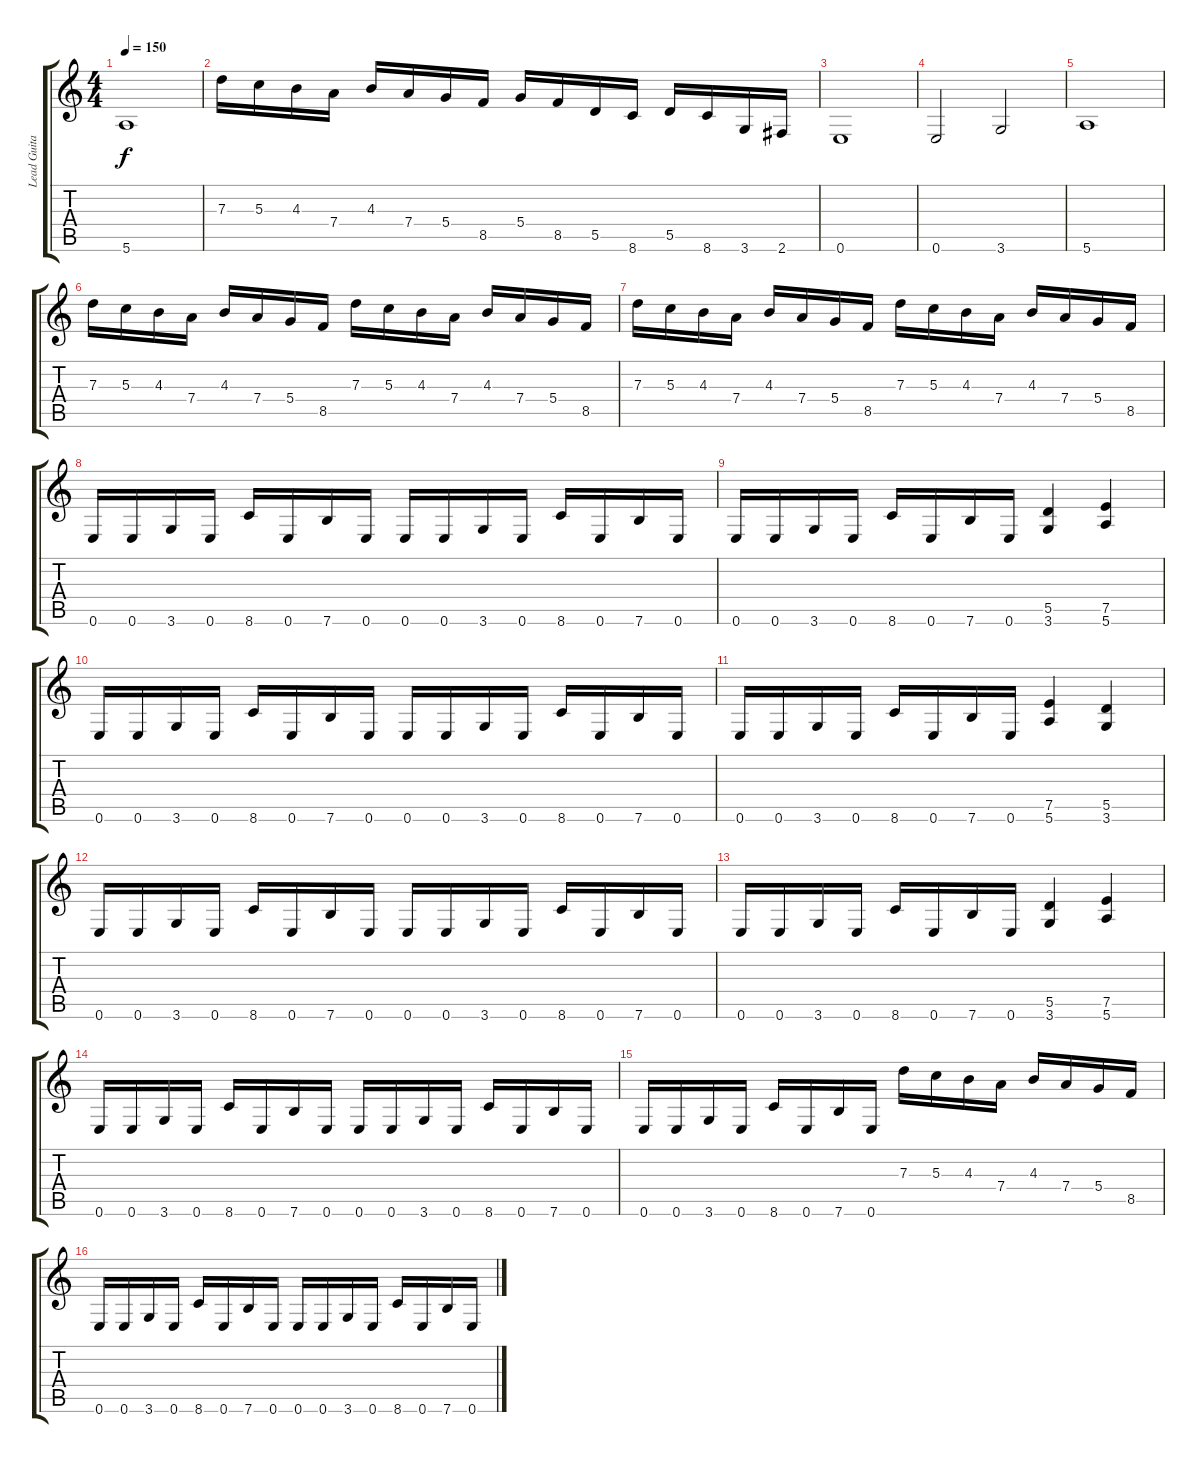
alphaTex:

\track ("Lead Guitar" "Lead Guita") {instrument distortionguitar}
\staff {score tabs}
\tuning (E4 B3 G3 D3 A2 E2) {hide}
\ts (4 4)
\tempo 150
\clef g2
\ks c
5.6.1{dy f} |
7.3.16 5.3.16 4.3.16 7.4.16 4.3.16 7.4.16 5.4.16 8.5.16 5.4.16 8.5.16 5.5.16 8.6.16 5.5.16 8.6.16 3.6.16 2.6.16 |
0.6.1 |
0.6.2 3.6.2 |
5.6.1 |
7.3.16 5.3.16 4.3.16 7.4.16 4.3.16 7.4.16 5.4.16 8.5.16 7.3.16 5.3.16 4.3.16 7.4.16 4.3.16 7.4.16 5.4.16 8.5.16 |
7.3.16 5.3.16 4.3.16 7.4.16 4.3.16 7.4.16 5.4.16 8.5.16 7.3.16 5.3.16 4.3.16 7.4.16 4.3.16 7.4.16 5.4.16 8.5.16 |
0.6.16 0.6.16 3.6.16 0.6.16 8.6.16 0.6.16 7.6.16 0.6.16 0.6.16 0.6.16 3.6.16 0.6.16 8.6.16 0.6.16 7.6.16 0.6.16 |
0.6.16 0.6.16 3.6.16 0.6.16 8.6.16 0.6.16 7.6.16 0.6.16 (5.5 3.6).4 (7.5 5.6).4 |
0.6.16 0.6.16 3.6.16 0.6.16 8.6.16 0.6.16 7.6.16 0.6.16 0.6.16 0.6.16 3.6.16 0.6.16 8.6.16 0.6.16 7.6.16 0.6.16 |
0.6.16 0.6.16 3.6.16 0.6.16 8.6.16 0.6.16 7.6.16 0.6.16 (7.5 5.6).4 (5.5 3.6).4 |
0.6.16 0.6.16 3.6.16 0.6.16 8.6.16 0.6.16 7.6.16 0.6.16 0.6.16 0.6.16 3.6.16 0.6.16 8.6.16 0.6.16 7.6.16 0.6.16 |
0.6.16 0.6.16 3.6.16 0.6.16 8.6.16 0.6.16 7.6.16 0.6.16 (5.5 3.6).4 (7.5 5.6).4 |
0.6.16 0.6.16 3.6.16 0.6.16 8.6.16 0.6.16 7.6.16 0.6.16 0.6.16 0.6.16 3.6.16 0.6.16 8.6.16 0.6.16 7.6.16 0.6.16 |
0.6.16 0.6.16 3.6.16 0.6.16 8.6.16 0.6.16 7.6.16 0.6.16 7.3.16 5.3.16 4.3.16 7.4.16 4.3.16 7.4.16 5.4.16 8.5.16 |
0.6.16 0.6.16 3.6.16 0.6.16 8.6.16 0.6.16 7.6.16 0.6.16 0.6.16 0.6.16 3.6.16 0.6.16 8.6.16 0.6.16 7.6.16 0.6.16
